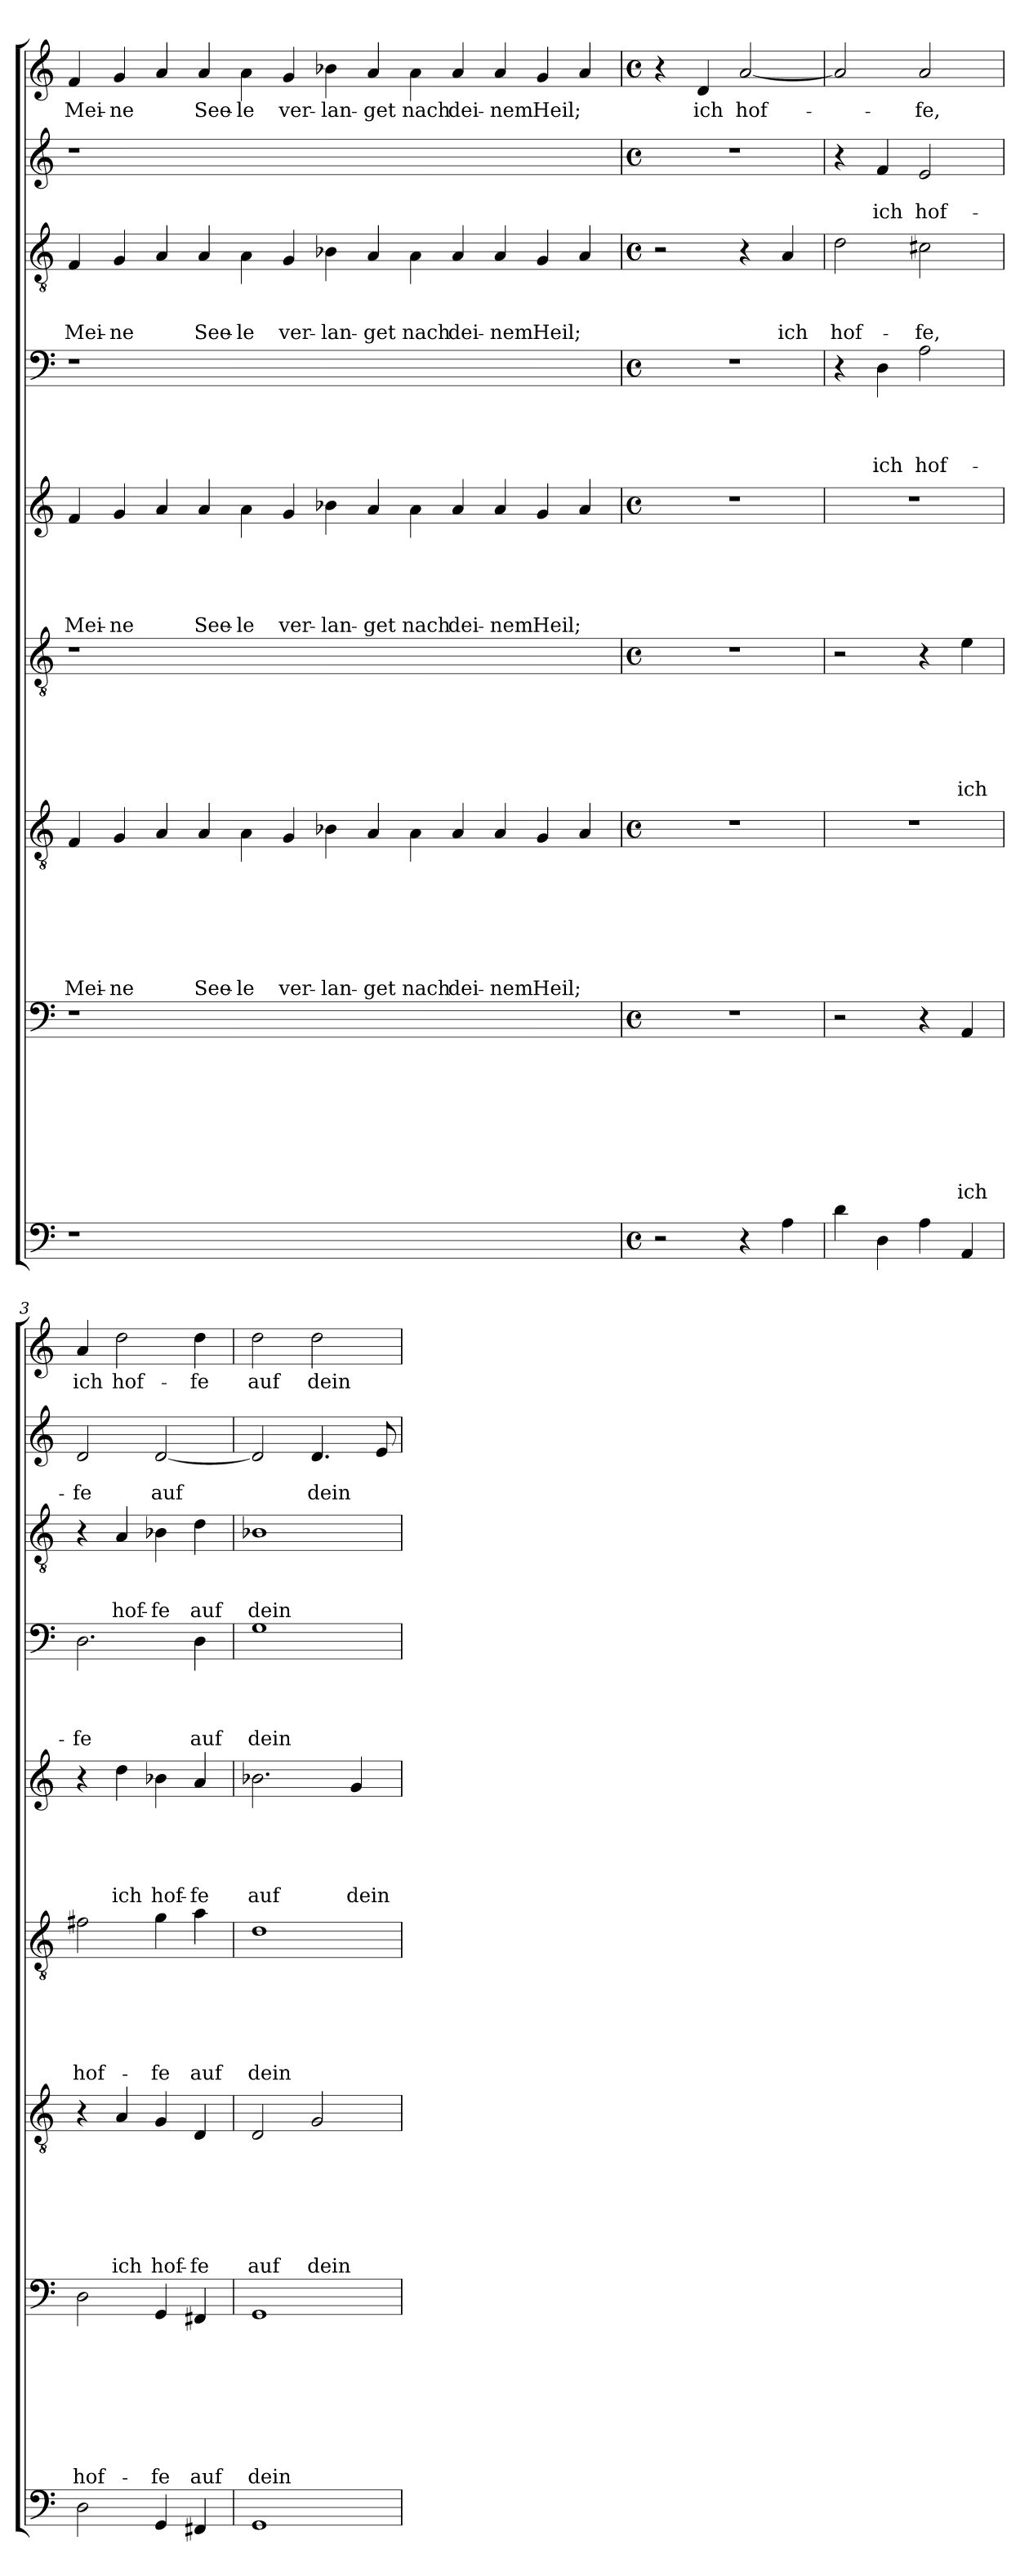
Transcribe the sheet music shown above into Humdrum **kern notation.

**kern	**kern	**text	**text	**text	**text	**text	**text	**text	**text	**kern	**text	**text	**text	**text	**text	**text	**text	**kern	**text	**text	**text	**text	**text	**text	**kern	**text	**text	**text	**text	**text	**kern	**text	**text	**text	**text	**kern	**text	**text	**text	**kern	**text	**text	**kern	**text
*part9	*part8	*part8	*part8	*part8	*part8	*part8	*part8	*part8	*part8	*part7	*part7	*part7	*part7	*part7	*part7	*part7	*part7	*part6	*part6	*part6	*part6	*part6	*part6	*part6	*part5	*part5	*part5	*part5	*part5	*part5	*part4	*part4	*part4	*part4	*part4	*part3	*part3	*part3	*part3	*part2	*part2	*part2	*part1	*part1
*staff9	*staff8	*staff8	*staff8	*staff8	*staff8	*staff8	*staff8	*staff8	*staff8	*staff7	*staff7	*staff7	*staff7	*staff7	*staff7	*staff7	*staff7	*staff6	*staff6	*staff6	*staff6	*staff6	*staff6	*staff6	*staff5	*staff5	*staff5	*staff5	*staff5	*staff5	*staff4	*staff4	*staff4	*staff4	*staff4	*staff3	*staff3	*staff3	*staff3	*staff2	*staff2	*staff2	*staff1	*staff1
*clefF4	*clefF4	*	*	*	*	*	*	*	*	*clefGv2	*	*	*	*	*	*	*	*clefGv2	*	*	*	*	*	*	*clefG2	*	*	*	*	*	*clefF4	*	*	*	*	*clefGv2	*	*	*	*clefG2	*	*	*clefG2	*
*k[]	*k[]	*	*	*	*	*	*	*	*	*k[]	*	*	*	*	*	*	*	*k[]	*	*	*	*	*	*	*k[]	*	*	*	*	*	*k[]	*	*	*	*	*k[]	*	*	*	*k[]	*	*	*k[]	*
*C:	*C:	*	*	*	*	*	*	*	*	*C:	*	*	*	*	*	*	*	*C:	*	*	*	*	*	*	*C:	*	*	*	*	*	*C:	*	*	*	*	*C:	*	*	*	*C:	*	*	*C:	*
=	=	=	=	=	=	=	=	=	=	=	=	=	=	=	=	=	=	=	=	=	=	=	=	=	=	=	=	=	=	=	=	=	=	=	=	=	=	=	=	=	=	=	=	=
!	!	!	!	!	!	!	!	!	!	!	!	!	!	!	!	!	!LO:LY:b	!	!	!	!	!	!	!	!	!	!	!	!	!LO:LY:b	!	!	!	!	!	!	!	!	!LO:LY:b	!	!	!	!	!LO:LY:b
1r	1r	.	.	.	.	.	.	.	.	4F	.	.	.	.	.	.	Mei-	1r	.	.	.	.	.	.	4f	.	.	.	.	Mei-	1r	.	.	.	.	4F	.	.	Mei-	1r	.	.	4f	Mei-
!	!	!	!	!	!	!	!	!	!	!	!	!	!	!	!	!	!LO:LY:b	!	!	!	!	!	!	!	!	!	!	!	!	!LO:LY:b	!	!	!	!	!	!	!	!	!LO:LY:b	!	!	!	!	!LO:LY:b
.	.	.	.	.	.	.	.	.	.	4G	.	.	.	.	.	.	-ne	.	.	.	.	.	.	.	4g	.	.	.	.	-ne	.	.	.	.	.	4G	.	.	-ne	.	.	.	4g	-ne
.	.	.	.	.	.	.	.	.	.	4A	.	.	.	.	.	.	.	.	.	.	.	.	.	.	4a	.	.	.	.	.	.	.	.	.	.	4A	.	.	.	.	.	.	4a	.
!	!	!	!	!	!	!	!	!	!	!	!	!	!	!	!	!	!LO:LY:b	!	!	!	!	!	!	!	!	!	!	!	!	!LO:LY:b	!	!	!	!	!	!	!	!	!LO:LY:b	!	!	!	!	!LO:LY:b
.	.	.	.	.	.	.	.	.	.	4A	.	.	.	.	.	.	See-	.	.	.	.	.	.	.	4a	.	.	.	.	See-	.	.	.	.	.	4A	.	.	See-	.	.	.	4a	See-
!	!	!	!	!	!	!	!	!	!	!	!	!	!	!	!	!	!LO:LY:b	!	!	!	!	!	!	!	!	!	!	!	!	!LO:LY:b	!	!	!	!	!	!	!	!	!LO:LY:b	!	!	!	!	!LO:LY:b
0ryy	0ryy	.	.	.	.	.	.	.	.	4A\	.	.	.	.	.	.	-le	0ryy	.	.	.	.	.	.	4a\	.	.	.	.	-le	0ryy	.	.	.	.	4A\	.	.	-le	0ryy	.	.	4a\	-le
!	!	!	!	!	!	!	!	!	!	!	!	!	!	!	!	!	!LO:LY:b	!	!	!	!	!	!	!	!	!	!	!	!	!LO:LY:b	!	!	!	!	!	!	!	!	!LO:LY:b	!	!	!	!	!LO:LY:b
.	.	.	.	.	.	.	.	.	.	4G	.	.	.	.	.	.	ver-	.	.	.	.	.	.	.	4g	.	.	.	.	ver-	.	.	.	.	.	4G	.	.	ver-	.	.	.	4g	ver-
!	!	!	!	!	!	!	!	!	!	!	!	!	!	!	!	!	!LO:LY:b	!	!	!	!	!	!	!	!	!	!	!	!	!LO:LY:b	!	!	!	!	!	!	!	!	!LO:LY:b	!	!	!	!	!LO:LY:b
.	.	.	.	.	.	.	.	.	.	4B-X	.	.	.	.	.	.	-lan-	.	.	.	.	.	.	.	4b-X	.	.	.	.	-lan-	.	.	.	.	.	4B-X	.	.	-lan-	.	.	.	4b-X	-lan-
!	!	!	!	!	!	!	!	!	!	!	!	!	!	!	!	!	!LO:LY:b	!	!	!	!	!	!	!	!	!	!	!	!	!LO:LY:b	!	!	!	!	!	!	!	!	!LO:LY:b	!	!	!	!	!LO:LY:b
.	.	.	.	.	.	.	.	.	.	4A	.	.	.	.	.	.	-get	.	.	.	.	.	.	.	4a	.	.	.	.	-get	.	.	.	.	.	4A	.	.	-get	.	.	.	4a	-get
!	!	!	!	!	!	!	!	!	!	!	!	!	!	!	!	!	!LO:LY:b	!	!	!	!	!	!	!	!	!	!	!	!	!LO:LY:b	!	!	!	!	!	!	!	!	!LO:LY:b	!	!	!	!	!LO:LY:b
.	.	.	.	.	.	.	.	.	.	4A\	.	.	.	.	.	.	nach	.	.	.	.	.	.	.	4a\	.	.	.	.	nach	.	.	.	.	.	4A\	.	.	nach	.	.	.	4a\	nach
!	!	!	!	!	!	!	!	!	!	!	!	!	!	!	!	!	!LO:LY:b	!	!	!	!	!	!	!	!	!	!	!	!	!LO:LY:b	!	!	!	!	!	!	!	!	!LO:LY:b	!	!	!	!	!LO:LY:b
.	.	.	.	.	.	.	.	.	.	4A	.	.	.	.	.	.	dei-	.	.	.	.	.	.	.	4a	.	.	.	.	dei-	.	.	.	.	.	4A	.	.	dei-	.	.	.	4a	dei-
!	!	!	!	!	!	!	!	!	!	!	!	!	!	!	!	!	!LO:LY:b	!	!	!	!	!	!	!	!	!	!	!	!	!LO:LY:b	!	!	!	!	!	!	!	!	!LO:LY:b	!	!	!	!	!LO:LY:b
.	.	.	.	.	.	.	.	.	.	4A	.	.	.	.	.	.	-nem	.	.	.	.	.	.	.	4a	.	.	.	.	-nem	.	.	.	.	.	4A	.	.	-nem	.	.	.	4a	-nem
!	!	!	!	!	!	!	!	!	!	!	!	!	!	!	!	!	!LO:LY:b	!	!	!	!	!	!	!	!	!	!	!	!	!LO:LY:b	!	!	!	!	!	!	!	!	!LO:LY:b	!	!	!	!	!LO:LY:b
.	.	.	.	.	.	.	.	.	.	4G	.	.	.	.	.	.	Heil;	.	.	.	.	.	.	.	4g	.	.	.	.	Heil;	.	.	.	.	.	4G	.	.	Heil;	.	.	.	4g	Heil;
4ryy	4ryy	.	.	.	.	.	.	.	.	4A	.	.	.	.	.	.	.	4ryy	.	.	.	.	.	.	4a	.	.	.	.	.	4ryy	.	.	.	.	4A	.	.	.	4ryy	.	.	4a	.
=1	=1	=1	=1	=1	=1	=1	=1	=1	=1	=1	=1	=1	=1	=1	=1	=1	=1	=1	=1	=1	=1	=1	=1	=1	=1	=1	=1	=1	=1	=1	=1	=1	=1	=1	=1	=1	=1	=1	=1	=1	=1	=1	=1	=1
*M4/4	*M4/4	*	*	*	*	*	*	*	*	*M4/4	*	*	*	*	*	*	*	*M4/4	*	*	*	*	*	*	*M4/4	*	*	*	*	*	*M4/4	*	*	*	*	*M4/4	*	*	*	*M4/4	*	*	*M4/4	*
*met(c)	*met(c)	*	*	*	*	*	*	*	*	*met(c)	*	*	*	*	*	*	*	*met(c)	*	*	*	*	*	*	*met(c)	*	*	*	*	*	*met(c)	*	*	*	*	*met(c)	*	*	*	*met(c)	*	*	*met(c)	*
2r	1r	.	.	.	.	.	.	.	.	1r	.	.	.	.	.	.	.	1r	.	.	.	.	.	.	1r	.	.	.	.	.	1r	.	.	.	.	2r	.	.	.	1r	.	.	4r	.
!	!	!	!	!	!	!	!	!	!	!	!	!	!	!	!	!	!	!	!	!	!	!	!	!	!	!	!	!	!	!	!	!	!	!	!	!	!	!	!	!	!	!	!	!LO:LY:b
.	.	.	.	.	.	.	.	.	.	.	.	.	.	.	.	.	.	.	.	.	.	.	.	.	.	.	.	.	.	.	.	.	.	.	.	.	.	.	.	.	.	.	4d/	ich
!	!	!	!	!	!	!	!	!	!	!	!	!	!	!	!	!	!	!	!	!	!	!	!	!	!	!	!	!	!	!	!	!	!	!	!	!	!	!	!	!	!	!	!	!LO:LY:b
4r	.	.	.	.	.	.	.	.	.	.	.	.	.	.	.	.	.	.	.	.	.	.	.	.	.	.	.	.	.	.	.	.	.	.	.	4r	.	.	.	.	.	.	[2a/	hof-
!	!	!	!	!	!	!	!	!	!	!	!	!	!	!	!	!	!	!	!	!	!	!	!	!	!	!	!	!	!	!	!	!	!	!	!	!	!	!	!LO:LY:b	!	!	!	!	!
4A\	.	.	.	.	.	.	.	.	.	.	.	.	.	.	.	.	.	.	.	.	.	.	.	.	.	.	.	.	.	.	.	.	.	.	.	4A/	.	.	ich	.	.	.	.	.
=2	=2	=2	=2	=2	=2	=2	=2	=2	=2	=2	=2	=2	=2	=2	=2	=2	=2	=2	=2	=2	=2	=2	=2	=2	=2	=2	=2	=2	=2	=2	=2	=2	=2	=2	=2	=2	=2	=2	=2	=2	=2	=2	=2	=2
!	!	!	!	!	!	!	!	!	!	!	!	!	!	!	!	!	!	!	!	!	!	!	!	!	!	!	!	!	!	!	!	!	!	!	!	!	!	!	!LO:LY:b	!	!	!	!	!
4d\	2r	.	.	.	.	.	.	.	.	1r	.	.	.	.	.	.	.	2r	.	.	.	.	.	.	1r	.	.	.	.	.	4r	.	.	.	.	2d\	.	.	hof-	4r	.	.	2a/]	.
!	!	!	!	!	!	!	!	!	!	!	!	!	!	!	!	!	!	!	!	!	!	!	!	!	!	!	!	!	!	!	!	!	!	!	!LO:LY:b	!	!	!	!	!	!	!LO:LY:b	!	!
4D\	.	.	.	.	.	.	.	.	.	.	.	.	.	.	.	.	.	.	.	.	.	.	.	.	.	.	.	.	.	.	4D\	.	.	.	ich	.	.	.	.	4f/	.	ich	.	.
!	!	!	!	!	!	!	!	!	!	!	!	!	!	!	!	!	!	!	!	!	!	!	!	!	!	!	!	!	!	!	!	!	!	!	!LO:LY:b	!	!	!	!LO:LY:b	!	!	!LO:LY:b	!	!LO:LY:b
4A\	4r	.	.	.	.	.	.	.	.	.	.	.	.	.	.	.	.	4r	.	.	.	.	.	.	.	.	.	.	.	.	2A\	.	.	.	hof-	2c#X\	.	.	-fe,	2e/	.	hof-	2a/	-fe,
!	!	!	!	!	!	!	!	!	!LO:LY:b	!	!	!	!	!	!	!	!	!	!	!	!	!	!	!LO:LY:b	!	!	!	!	!	!	!	!	!	!	!	!	!	!	!	!	!	!	!	!
4AA/	4AA/	.	.	.	.	.	.	.	ich	.	.	.	.	.	.	.	.	4e\	.	.	.	.	.	ich	.	.	.	.	.	.	.	.	.	.	.	.	.	.	.	.	.	.	.	.
=3	=3	=3	=3	=3	=3	=3	=3	=3	=3	=3	=3	=3	=3	=3	=3	=3	=3	=3	=3	=3	=3	=3	=3	=3	=3	=3	=3	=3	=3	=3	=3	=3	=3	=3	=3	=3	=3	=3	=3	=3	=3	=3	=3	=3
!	!	!	!	!	!	!	!	!	!LO:LY:b	!	!	!	!	!	!	!	!	!	!	!	!	!	!	!LO:LY:b	!	!	!	!	!	!	!	!	!	!	!LO:LY:b	!	!	!	!	!	!	!LO:LY:b	!	!LO:LY:b
2D\	2D\	.	.	.	.	.	.	.	hof-	4r	.	.	.	.	.	.	.	2f#X\	.	.	.	.	.	hof-	4r	.	.	.	.	.	2.D\	.	.	.	-fe	4r	.	.	.	2d/	.	-fe	4a/	ich
!	!	!	!	!	!	!	!	!	!	!	!	!	!	!	!	!	!LO:LY:b	!	!	!	!	!	!	!	!	!	!	!	!	!LO:LY:b	!	!	!	!	!	!	!	!	!LO:LY:b	!	!	!	!	!LO:LY:b
.	.	.	.	.	.	.	.	.	.	4A/	.	.	.	.	.	.	ich	.	.	.	.	.	.	.	4dd\	.	.	.	.	ich	.	.	.	.	.	4A/	.	.	hof-	.	.	.	2dd\	hof-
!	!	!	!	!	!	!	!	!	!LO:LY:b	!	!	!	!	!	!	!	!LO:LY:b	!	!	!	!	!	!	!LO:LY:b	!	!	!	!	!	!LO:LY:b	!	!	!	!	!	!	!	!	!LO:LY:b	!	!	!LO:LY:b	!	!
4GG/	4GG/	.	.	.	.	.	.	.	-fe	4G/	.	.	.	.	.	.	hof-	4g\	.	.	.	.	.	-fe	4b-X\	.	.	.	.	hof-	.	.	.	.	.	4B-X\	.	.	-fe	[2d/	.	auf	.	.
!	!	!	!	!	!	!	!	!	!LO:LY:b	!	!	!	!	!	!	!	!LO:LY:b	!	!	!	!	!	!	!LO:LY:b	!	!	!	!	!	!LO:LY:b	!	!	!	!	!LO:LY:b	!	!	!	!LO:LY:b	!	!	!	!	!LO:LY:b
4FF#X/	4FF#X/	.	.	.	.	.	.	.	auf	4D/	.	.	.	.	.	.	-fe	4a\	.	.	.	.	.	auf	4a/	.	.	.	.	-fe	4D\	.	.	.	auf	4d\	.	.	auf	.	.	.	4dd\	-fe
=4	=4	=4	=4	=4	=4	=4	=4	=4	=4	=4	=4	=4	=4	=4	=4	=4	=4	=4	=4	=4	=4	=4	=4	=4	=4	=4	=4	=4	=4	=4	=4	=4	=4	=4	=4	=4	=4	=4	=4	=4	=4	=4	=4	=4
!	!	!	!	!	!	!	!	!	!LO:LY:b	!	!	!	!	!	!	!	!LO:LY:b	!	!	!	!	!	!	!LO:LY:b	!	!	!	!	!	!LO:LY:b	!	!	!	!	!LO:LY:b	!	!	!	!LO:LY:b	!	!	!	!	!LO:LY:b
1GG	1GG	.	.	.	.	.	.	.	dein	2D/	.	.	.	.	.	.	auf	1d	.	.	.	.	.	dein	2.b-X\	.	.	.	.	auf	1G	.	.	.	dein	1B-X	.	.	dein	2d/]	.	.	2dd\	auf
!	!	!	!	!	!	!	!	!	!	!	!	!	!	!	!	!	!LO:LY:b	!	!	!	!	!	!	!	!	!	!	!	!	!	!	!	!	!	!	!	!	!	!	!	!	!LO:LY:b	!	!LO:LY:b
.	.	.	.	.	.	.	.	.	.	2G/	.	.	.	.	.	.	dein	.	.	.	.	.	.	.	.	.	.	.	.	.	.	.	.	.	.	.	.	.	.	4.d/	.	dein	2dd\	dein
!	!	!	!	!	!	!	!	!	!	!	!	!	!	!	!	!	!	!	!	!	!	!	!	!	!	!	!	!	!	!LO:LY:b	!	!	!	!	!	!	!	!	!	!	!	!	!	!
.	.	.	.	.	.	.	.	.	.	.	.	.	.	.	.	.	.	.	.	.	.	.	.	.	4g/	.	.	.	.	dein	.	.	.	.	.	.	.	.	.	.	.	.	.	.
.	.	.	.	.	.	.	.	.	.	.	.	.	.	.	.	.	.	.	.	.	.	.	.	.	.	.	.	.	.	.	.	.	.	.	.	.	.	.	.	8e/	.	.	.	.
=	=	=	=	=	=	=	=	=	=	=	=	=	=	=	=	=	=	=	=	=	=	=	=	=	=	=	=	=	=	=	=	=	=	=	=	=	=	=	=	=	=	=	=	=
*-	*-	*-	*-	*-	*-	*-	*-	*-	*-	*-	*-	*-	*-	*-	*-	*-	*-	*-	*-	*-	*-	*-	*-	*-	*-	*-	*-	*-	*-	*-	*-	*-	*-	*-	*-	*-	*-	*-	*-	*-	*-	*-	*-	*-
